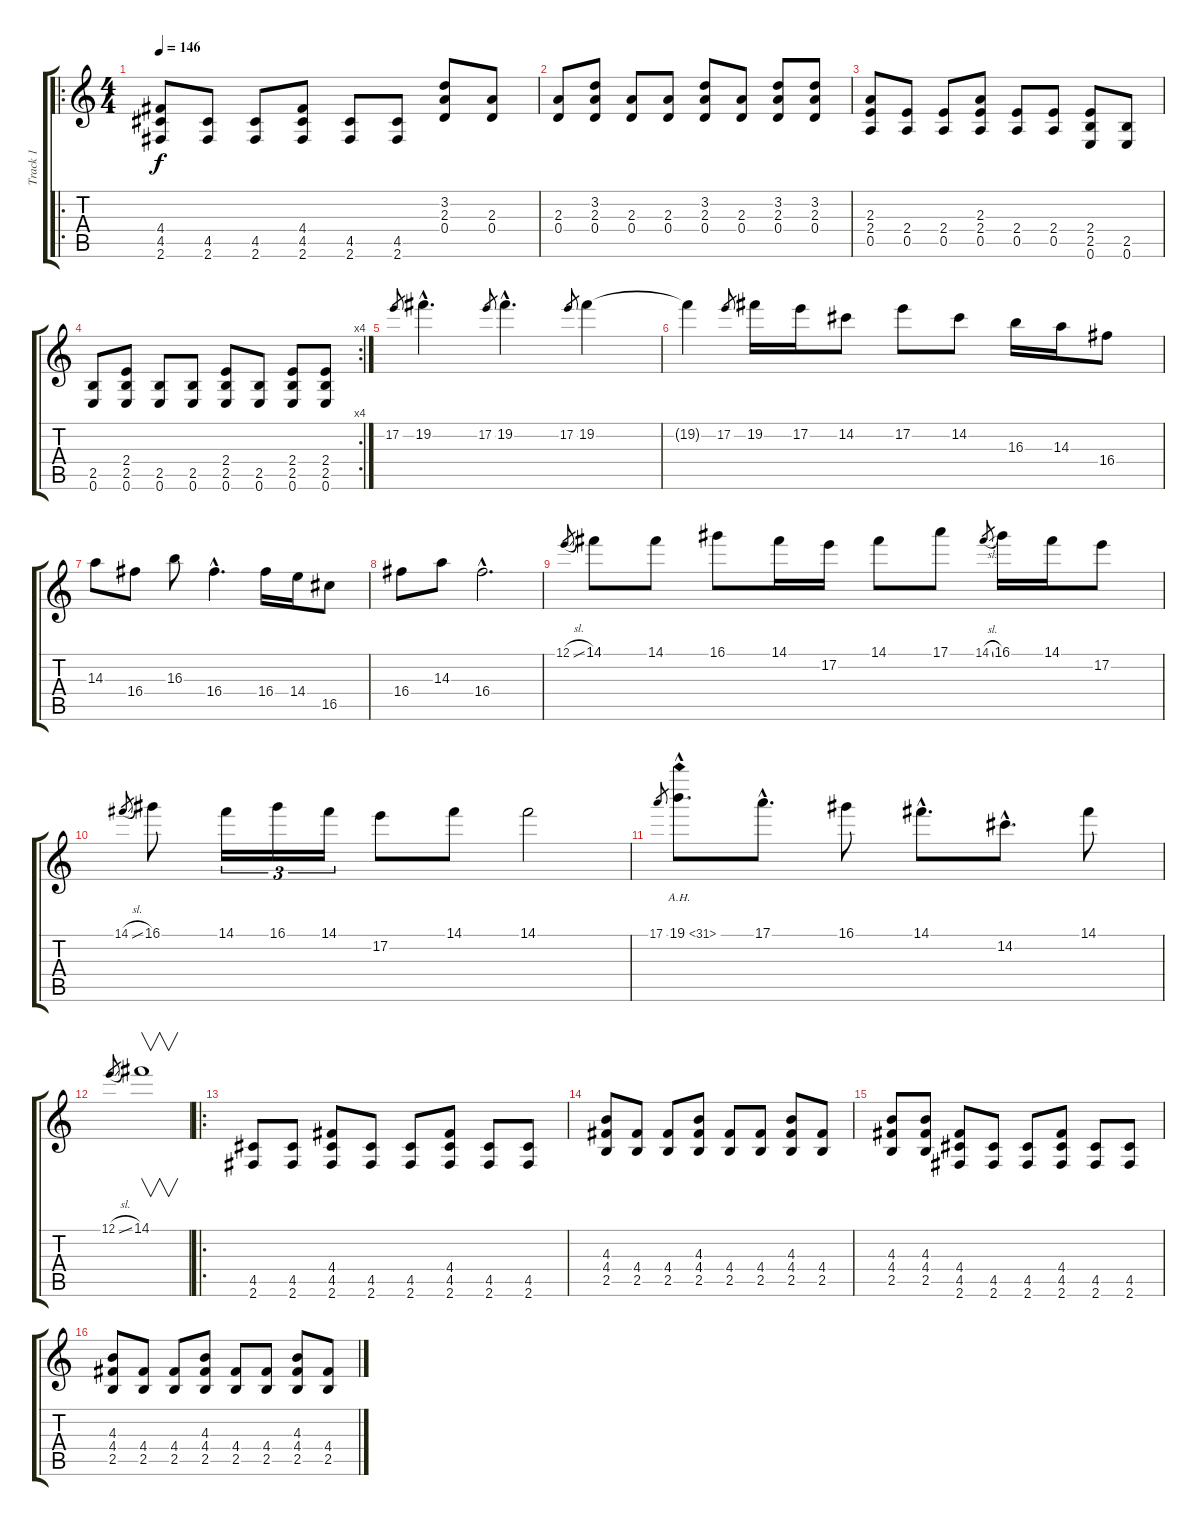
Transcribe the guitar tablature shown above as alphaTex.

\track ("Track 1" "Track 1") {instrument distortionguitar}
\staff {score tabs}
\tuning (E4 B3 G3 D3 A2 E2) {hide}
\ro
\ts (4 4)
\tempo 146
\clef g2
\ks c
(4.4 4.5 2.6).8{dy f} (4.5 2.6).8 (4.5 2.6).8 (4.4 4.5 2.6).8 (4.5 2.6).8 (4.5 2.6).8 (3.2 2.3 0.4).8 (2.3 0.4).8 |
(2.3 0.4).8 (3.2 2.3 0.4).8 (2.3 0.4).8 (2.3 0.4).8 (3.2 2.3 0.4).8 (2.3 0.4).8 (3.2 2.3 0.4).8 (3.2 2.3 0.4).8 |
(2.3 2.4 0.5).8 (2.4 0.5).8 (2.4 0.5).8 (2.3 2.4 0.5).8 (2.4 0.5).8 (2.4 0.5).8 (2.4 2.5 0.6).8 (2.5 0.6).8 |
\rc 4
(2.5 0.6).8 (2.4 2.5 0.6).8 (2.5 0.6).8 (2.5 0.6).8 (2.4 2.5 0.6).8 (2.5 0.6).8 (2.4 2.5 0.6).8 (2.4 2.5 0.6).8 |
17.2.8{gr} 19.2{hac}.4{d} 17.2.8{gr} 19.2{hac}.4{d} 17.2.8{gr} 19.2.4 |
19.2{t}.4 17.2.8{gr} 19.2.16 17.2.16 14.2.8 17.2.8 14.2.8 16.3.16 14.3.16 16.4.8 |
14.3.8 16.4.8 16.3.8 16.4{hac}.4{d} 16.4.16 14.4.16 16.5.8 |
16.4.8 14.3.8 16.4{hac}.2{d} |
12.1{sl}.8{gr} 14.1.8 14.1.8 16.1.8 14.1.16 17.2.16 14.1.8 17.1.8 14.1{sl}.8{gr} 16.1.16 14.1.16 17.2.8 |
14.1{sl}.8{gr} 16.1.8 14.1.16{tu (3 2)} 16.1.16{tu (3 2)} 14.1.16{tu (3 2)} 17.2.8 14.1.8 14.1.2 |
17.1.8{gr} 19.1{ah 12 hac}.8{d} 17.1{hac}.8{d} 16.1.8 14.1{hac}.8{d} 14.2{hac}.8{d} 14.1.8 |
12.1{sl}.8{gr} 14.1.1{v} |
\ro
(4.5 2.6).8 (4.5 2.6).8 (4.4 4.5 2.6).8 (4.5 2.6).8 (4.5 2.6).8 (4.4 4.5 2.6).8 (4.5 2.6).8 (4.5 2.6).8 |
(4.3 4.4 2.5).8 (4.4 2.5).8 (4.4 2.5).8 (4.3 4.4 2.5).8 (4.4 2.5).8 (4.4 2.5).8 (4.3 4.4 2.5).8 (4.4 2.5).8 |
(4.3 4.4 2.5).8 (4.3 4.4 2.5).8 (4.4 4.5 2.6).8 (4.5 2.6).8 (4.5 2.6).8 (4.4 4.5 2.6).8 (4.5 2.6).8 (4.5 2.6).8 |
(4.3 4.4 2.5).8 (4.4 2.5).8 (4.4 2.5).8 (4.3 4.4 2.5).8 (4.4 2.5).8 (4.4 2.5).8 (4.3 4.4 2.5).8 (4.4 2.5).8
